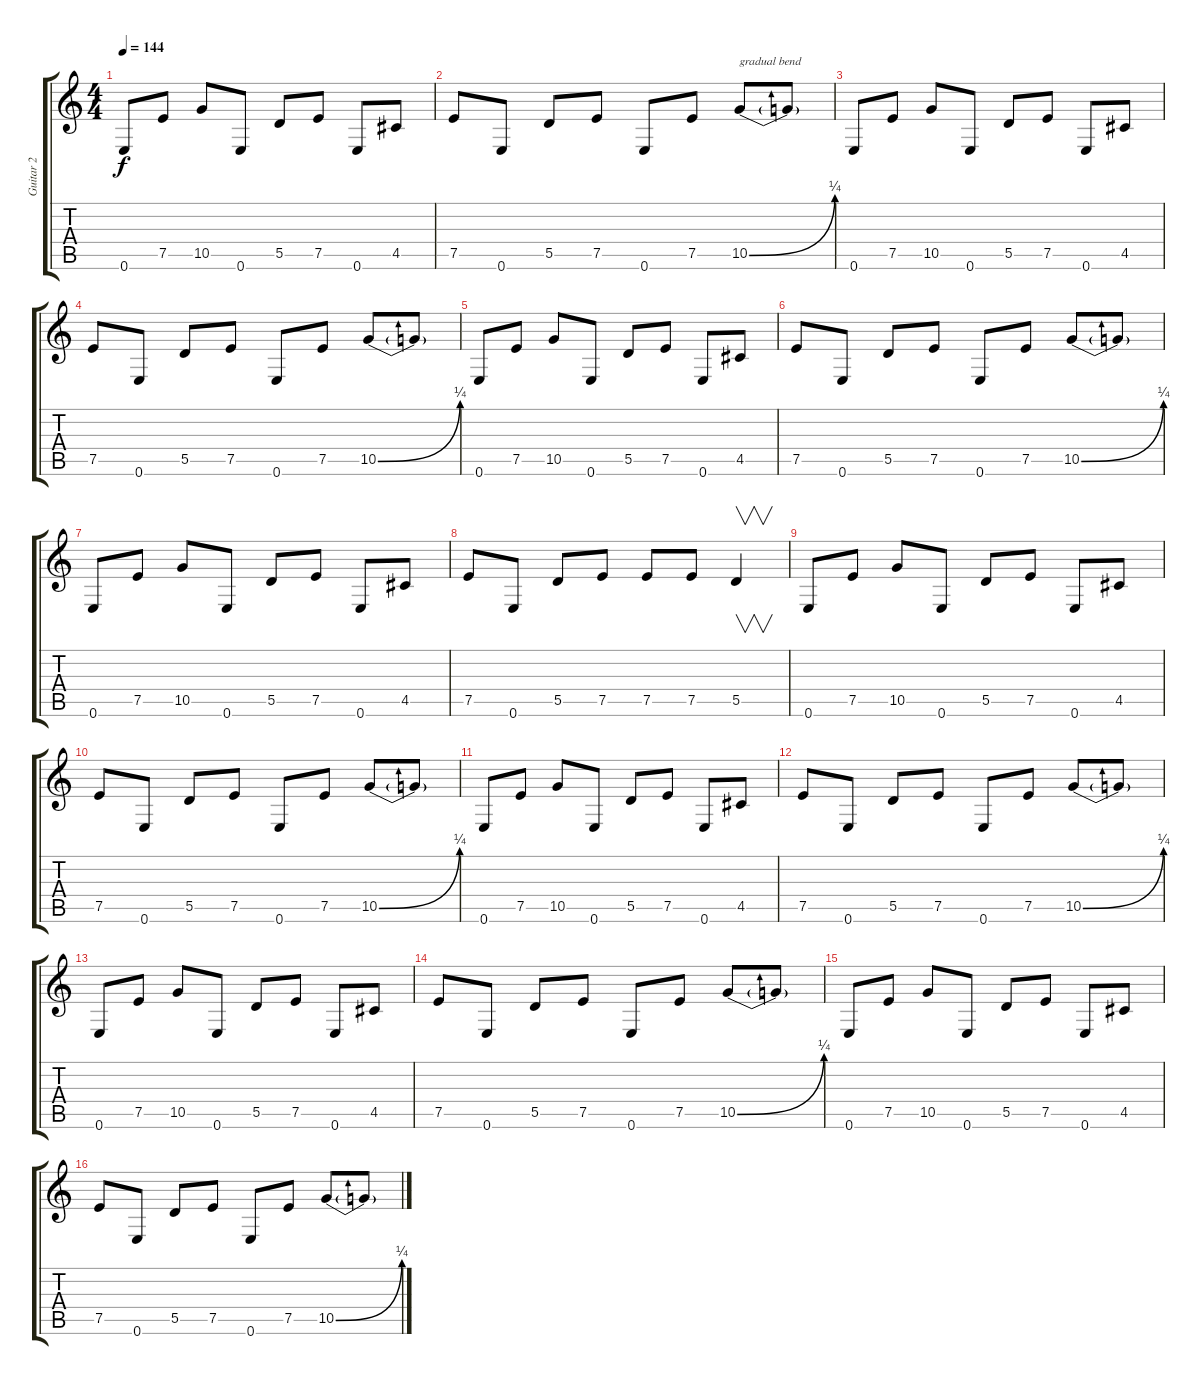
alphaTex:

\track ("Guitar 2" "Guitar 2") {instrument overdrivenguitar}
\staff {score tabs}
\tuning (E4 B3 G3 D3 A2 E2) {hide}
\ts (4 4)
\tempo 144
\clef g2
\ks c
0.6.8{dy f} 7.5.8 10.5.8 0.6.8 5.5.8 7.5.8 0.6.8 4.5.8 |
7.5.8 0.6.8 5.5.8 7.5.8 0.6.8 7.5.8 10.5{be (bend 0 0 60 1)}.8{txt "gradual bend"} 10.5{t}.8 |
0.6.8 7.5.8 10.5.8 0.6.8 5.5.8 7.5.8 0.6.8 4.5.8 |
7.5.8 0.6.8 5.5.8 7.5.8 0.6.8 7.5.8 10.5{be (bend 0 0 60 1)}.8 10.5{t}.8 |
0.6.8 7.5.8 10.5.8 0.6.8 5.5.8 7.5.8 0.6.8 4.5.8 |
7.5.8 0.6.8 5.5.8 7.5.8 0.6.8 7.5.8 10.5{be (bend 0 0 60 1)}.8 10.5{t}.8 |
0.6.8 7.5.8 10.5.8 0.6.8 5.5.8 7.5.8 0.6.8 4.5.8 |
7.5.8 0.6.8 5.5.8 7.5.8 7.5.8 7.5.8 5.5.4{v} |
0.6.8 7.5.8 10.5.8 0.6.8 5.5.8 7.5.8 0.6.8 4.5.8 |
7.5.8 0.6.8 5.5.8 7.5.8 0.6.8 7.5.8 10.5{be (bend 0 0 60 1)}.8 10.5{t}.8 |
0.6.8 7.5.8 10.5.8 0.6.8 5.5.8 7.5.8 0.6.8 4.5.8 |
7.5.8 0.6.8 5.5.8 7.5.8 0.6.8 7.5.8 10.5{be (bend 0 0 60 1)}.8 10.5{t}.8 |
0.6.8 7.5.8 10.5.8 0.6.8 5.5.8 7.5.8 0.6.8 4.5.8 |
7.5.8 0.6.8 5.5.8 7.5.8 0.6.8 7.5.8 10.5{be (bend 0 0 60 1)}.8 10.5{t}.8 |
0.6.8 7.5.8 10.5.8 0.6.8 5.5.8 7.5.8 0.6.8 4.5.8 |
7.5.8 0.6.8 5.5.8 7.5.8 0.6.8 7.5.8 10.5{be (bend 0 0 60 1)}.8 10.5{t}.8
